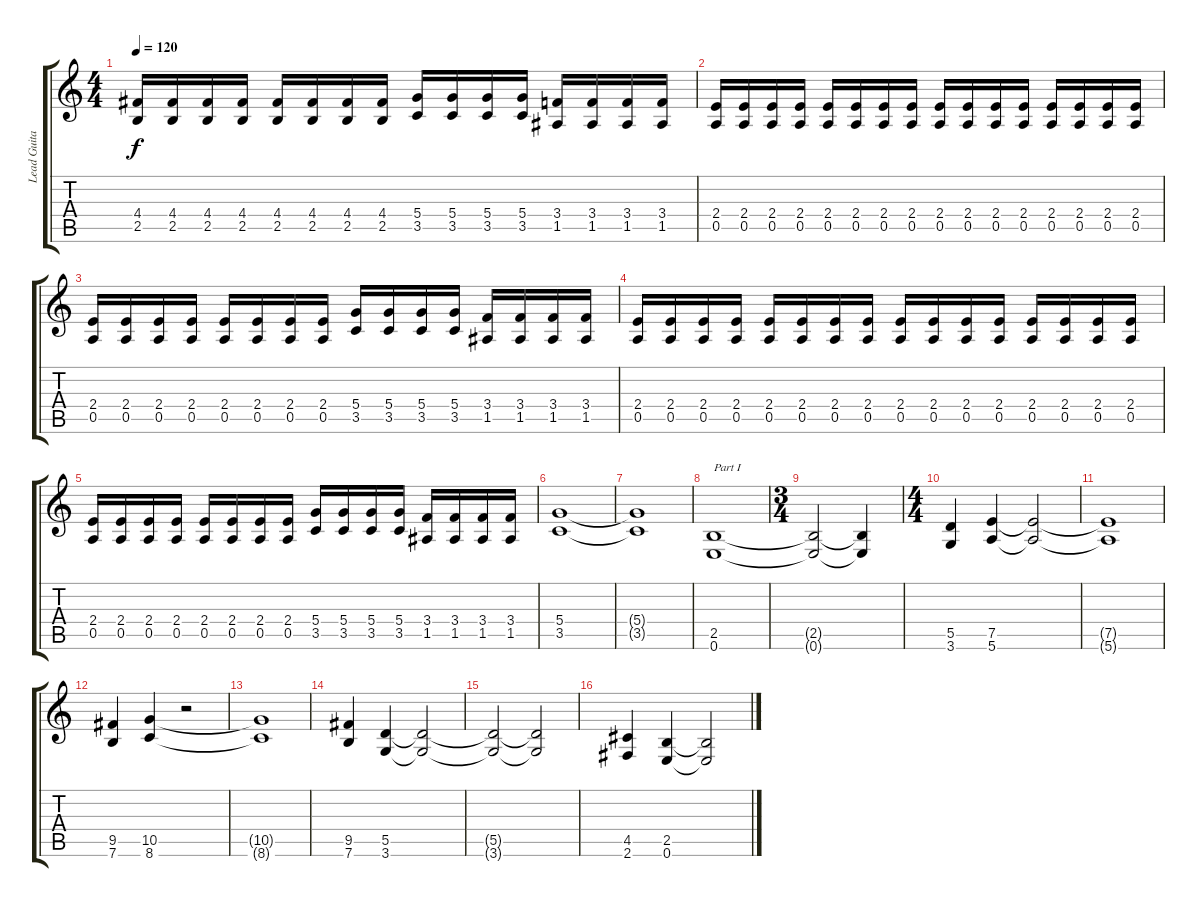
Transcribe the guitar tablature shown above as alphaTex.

\track ("Lead Guitar" "Lead Guita") {instrument distortionguitar}
\staff {score tabs}
\tuning (E4 B3 G3 D3 A2 E2) {hide}
\ts (4 4)
\tempo 120
\clef g2
\ks c
(4.4 2.5).16{dy f} (4.4 2.5).16 (4.4 2.5).16 (4.4 2.5).16 (4.4 2.5).16 (4.4 2.5).16 (4.4 2.5).16 (4.4 2.5).16 (5.4 3.5).16 (5.4 3.5).16 (5.4 3.5).16 (5.4 3.5).16 (3.4 1.5).16 (3.4 1.5).16 (3.4 1.5).16 (3.4 1.5).16 |
(2.4 0.5).16 (2.4 0.5).16 (2.4 0.5).16 (2.4 0.5).16 (2.4 0.5).16 (2.4 0.5).16 (2.4 0.5).16 (2.4 0.5).16 (2.4 0.5).16 (2.4 0.5).16 (2.4 0.5).16 (2.4 0.5).16 (2.4 0.5).16 (2.4 0.5).16 (2.4 0.5).16 (2.4 0.5).16 |
(2.4 0.5).16 (2.4 0.5).16 (2.4 0.5).16 (2.4 0.5).16 (2.4 0.5).16 (2.4 0.5).16 (2.4 0.5).16 (2.4 0.5).16 (5.4 3.5).16 (5.4 3.5).16 (5.4 3.5).16 (5.4 3.5).16 (3.4 1.5).16 (3.4 1.5).16 (3.4 1.5).16 (3.4 1.5).16 |
(2.4 0.5).16 (2.4 0.5).16 (2.4 0.5).16 (2.4 0.5).16 (2.4 0.5).16 (2.4 0.5).16 (2.4 0.5).16 (2.4 0.5).16 (2.4 0.5).16 (2.4 0.5).16 (2.4 0.5).16 (2.4 0.5).16 (2.4 0.5).16 (2.4 0.5).16 (2.4 0.5).16 (2.4 0.5).16 |
(2.4 0.5).16 (2.4 0.5).16 (2.4 0.5).16 (2.4 0.5).16 (2.4 0.5).16 (2.4 0.5).16 (2.4 0.5).16 (2.4 0.5).16 (5.4 3.5).16 (5.4 3.5).16 (5.4 3.5).16 (5.4 3.5).16 (3.4 1.5).16 (3.4 1.5).16 (3.4 1.5).16 (3.4 1.5).16 |
(5.4 3.5).1 |
(5.4{t} 3.5{t}).1 |
(2.5 0.6).1{txt "Part I"} |
\ts (3 4)
(2.5{t} 0.6{t}).2 (2.5{t} 0.6{t}).4 |
\ts (4 4)
(5.5 3.6).4 (7.5 5.6).4 (7.5{t} 5.6{t}).2 |
(7.5{t} 5.6{t}).1 |
(9.5 7.6).4 (10.5 8.6).4 r.2 |
(10.5{t} 8.6{t}).1 |
(9.5 7.6).4 (5.5 3.6).4 (5.5{t} 3.6{t}).2 |
(5.5{t} 3.6{t}).2 (5.5{t} 3.6{t}).2 |
(4.5 2.6).4 (2.5 0.6).4 (2.5{t} 0.6{t}).2
